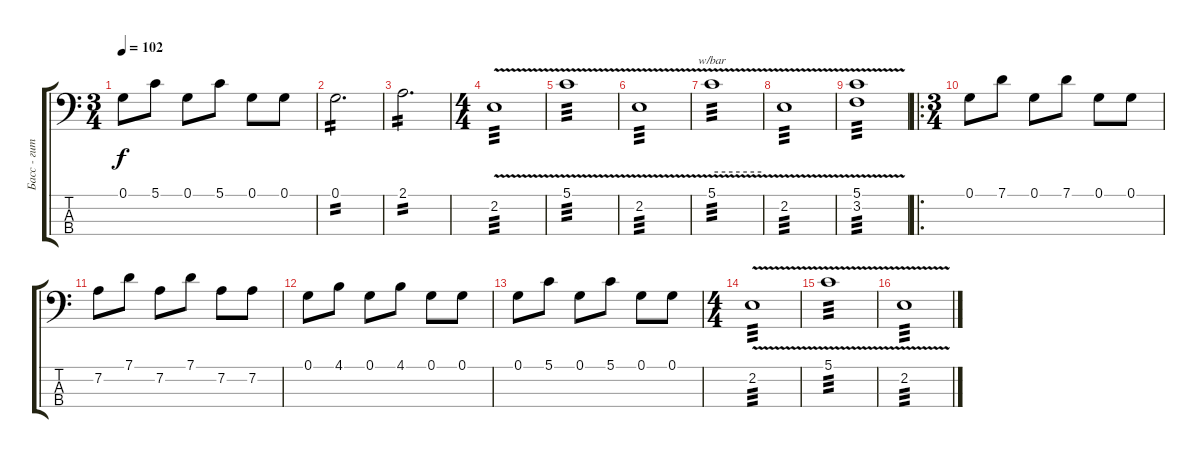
\track ("Басс - гитара" "Басс - гит") {instrument acousticbass}
\staff {score tabs}
\tuning (G2 D2 A1 E1) {hide}
\ts (3 4)
\tempo 102
\clef f4
\ks c
0.1.8{dy f} 5.1.8 0.1.8 5.1.8 0.1.8 0.1.8 |
0.1.2{d tp 2} |
2.1.2{d tp 2} |
\ts (4 4)
2.2{v}.1{tp 3} |
5.1{v}.1{tp 3} |
2.2{v}.1{tp 3} |
5.1{v}.1{tbe (hold default 0 0 60 0) tp 3} |
2.2{v}.1{tp 3} |
(5.1{v} 3.2).1{tp 3} |
\ro
\ts (3 4)
0.1.8 7.1.8 0.1.8 7.1.8 0.1.8 0.1.8 |
7.2.8 7.1.8 7.2.8 7.1.8 7.2.8 7.2.8 |
0.1.8 4.1.8 0.1.8 4.1.8 0.1.8 0.1.8 |
0.1.8 5.1.8 0.1.8 5.1.8 0.1.8 0.1.8 |
\ts (4 4)
2.2{v}.1{tp 3} |
5.1{v}.1{tp 3} |
2.2{v}.1{tp 3}
